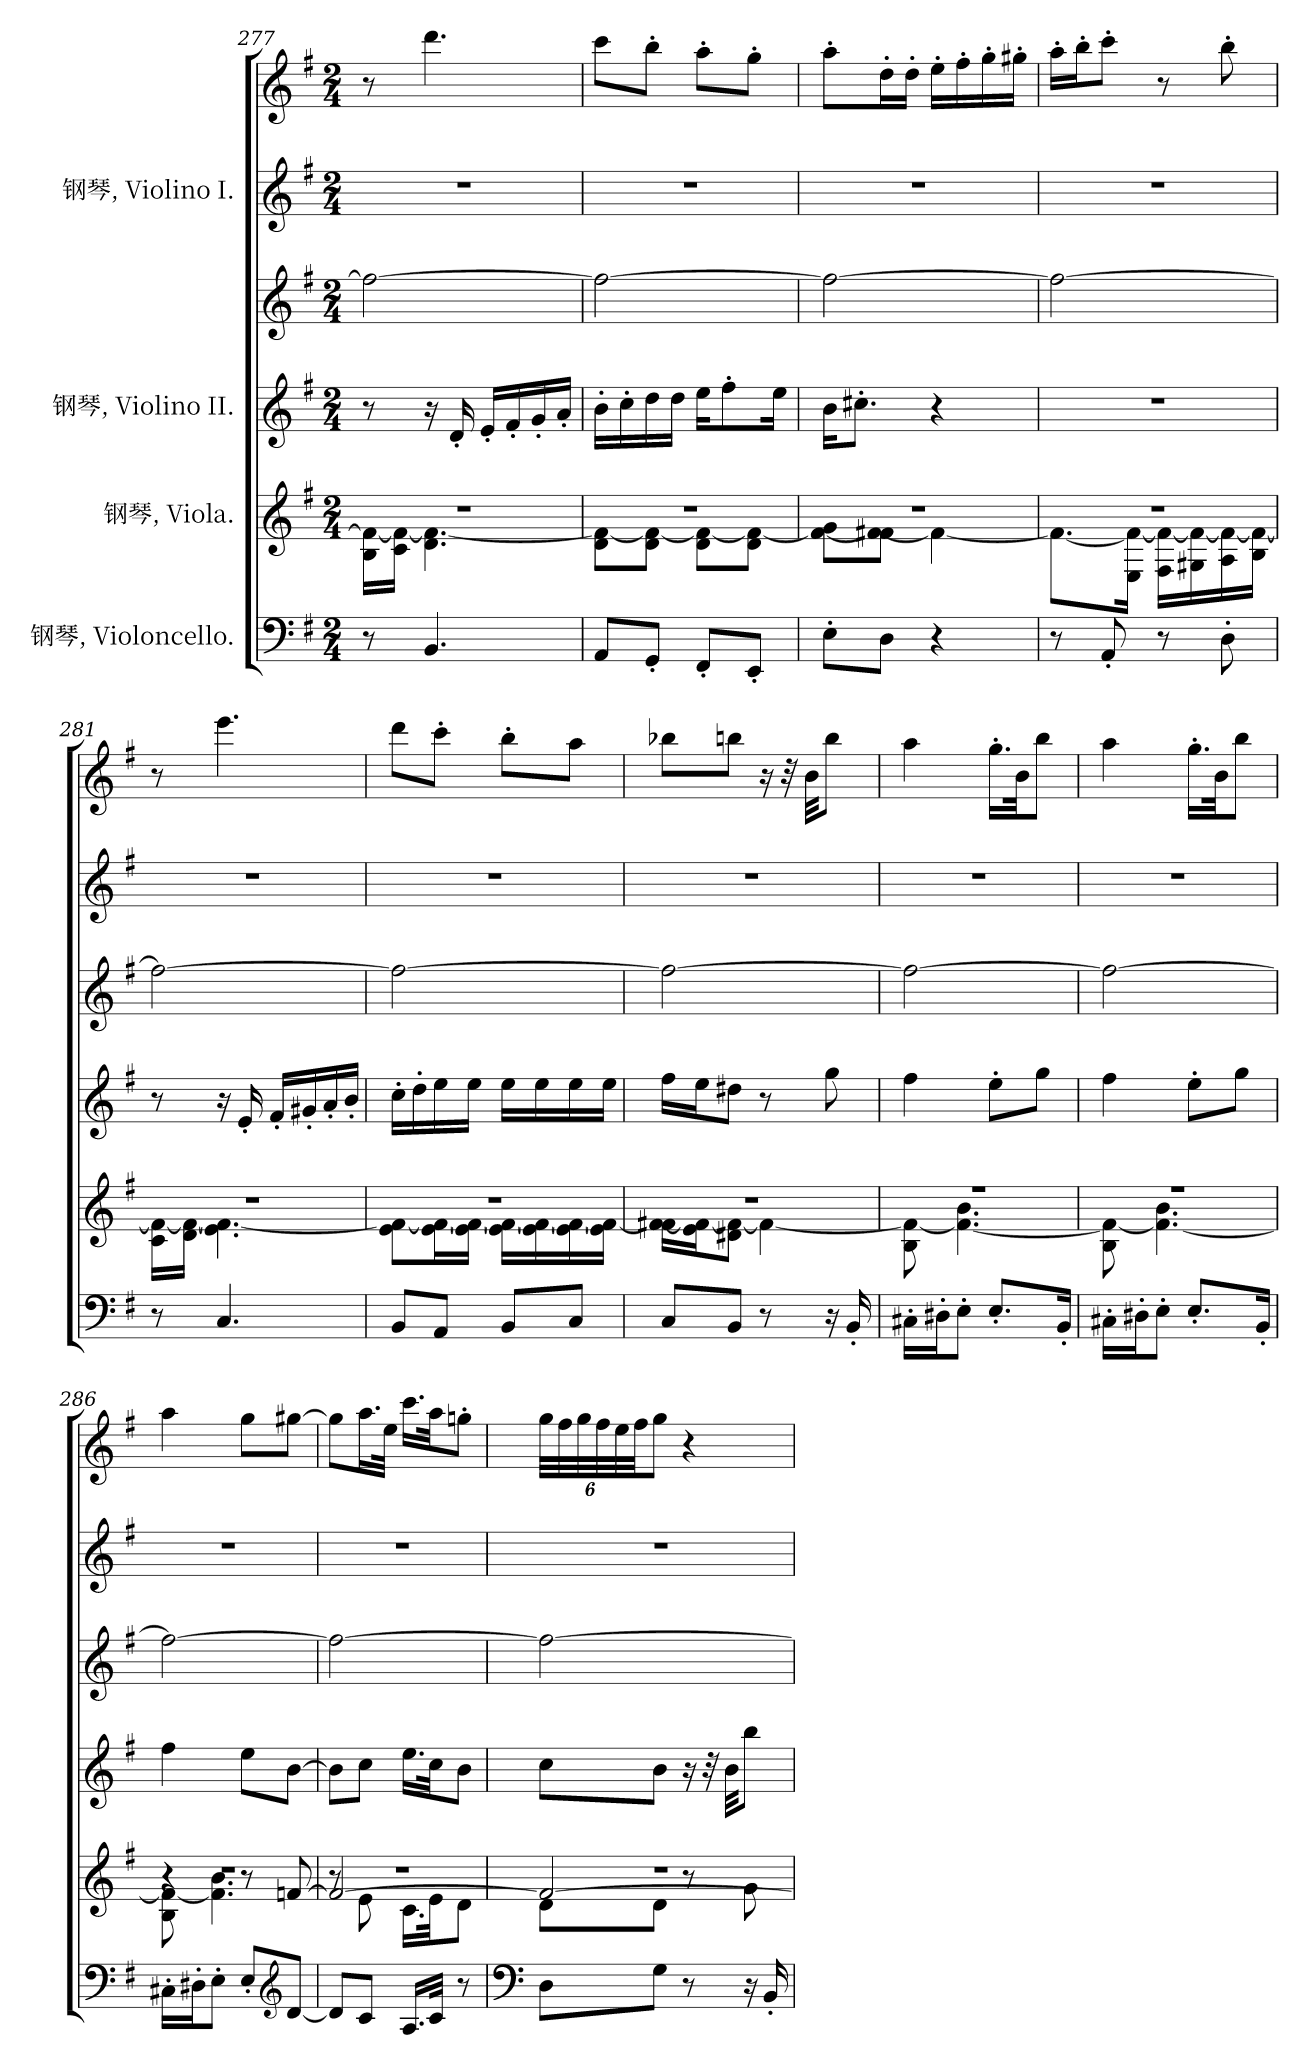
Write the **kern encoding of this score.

**kern	**kern	**kern	**kern	**kern	**kern
*part4	*part3	*part2	*part2	*part1	*part1
*staff6	*staff5	*staff4	*staff3	*staff2	*staff1
*I"钢琴, Violoncello.	*I"钢琴, Viola.	*I"钢琴, Violino II.	*	*I"钢琴, Violino I.	*
!!LO:LB:g=z
*clefF4	*clefG2	*clefG2	*clefG2	*clefG2	*clefG2
*k[f#]	*k[f#]	*k[f#]	*k[f#]	*k[f#]	*k[f#]
*M2/4	*M2/4	*M2/4	*M2/4	*M2/4	*M2/4
=277	=277	=277	=277	=277	=277
*	*^	*	*	*	*
8r	2r	16B\ 16f\_LL	8r	2ff\_	2r	8r
.	.	16c\ 16f\_JJ	.	.	.	.
4.BB/	.	4.d\ 4.f\_	16r	.	.	4.ddd\
.	.	.	16d'/	.	.	.
.	.	.	16e'/LL	.	.	.
.	.	.	16f#'/	.	.	.
.	.	.	16g'/	.	.	.
.	.	.	16a'/JJ	.	.	.
=278	=278	=278	=278	=278	=278	=278
8AA/L	2r	8d\ 8f\_L	16b'\LL	2ff\_	2r	8ccc\L
.	.	.	16cc'\	.	.	.
8GG'/J	.	8d\ 8f\_J	16dd\	.	.	8bb'\J
.	.	.	16dd\JJ	.	.	.
8FF#'/L	.	8d\ 8f\_L	16ee\KL	.	.	8aa'\L
.	.	.	8ff#'\	.	.	.
8EE'/J	.	8d\ 8f\_J	.	.	.	8gg'\J
.	.	.	16ee\Jk	.	.	.
=279	=279	=279	=279	=279	=279	=279
8E'\L	2r	8f\_ 8g\L	16b\KL	2ff\_	2r	8aa'\L
.	.	.	8.cc#X'\J	.	.	.
8D\J	.	8f\_ 8f#X\J	.	.	.	16dd'\L
.	.	.	.	.	.	16dd'\JJ
4r	.	4f\_	4r	.	.	16ee'\LL
.	.	.	.	.	.	16ff#'\
.	.	.	.	.	.	16gg'\
.	.	.	.	.	.	16gg#X'\JJ
=280	=280	=280	=280	=280	=280	=280
8r	2r	8.f\L_	2r	2ff\_	2r	16aa'\LL
.	.	.	.	.	.	16bb'\J
8AA'/	.	.	.	.	.	8ccc'\J
.	.	16E\ 16f\_Jk	.	.	.	.
8r	.	16F#\ 16f\_LL	.	.	.	8r
.	.	16G#X\ 16f\_	.	.	.	.
8D'\	.	16A\ 16f\_	.	.	.	8bb'\
.	.	16B\ 16f\_JJ	.	.	.	.
!!LO:PB:g=z
=281	=281	=281	=281	=281	=281	=281
8r	2r	16c\ 16f\_LL	8r	2ff\_	2r	8r
.	.	16d\ 16f\_JJ	.	.	.	.
4.C/	.	4.e\ 4.f\_	16r	.	.	4.eee\
.	.	.	16e'/	.	.	.
.	.	.	16f#'/LL	.	.	.
.	.	.	16g#X'/	.	.	.
.	.	.	16a'/	.	.	.
.	.	.	16b'/JJ	.	.	.
=282	=282	=282	=282	=282	=282	=282
8BB/L	2r	8e\ 8f\_L	16cc'\LL	2ff\_	2r	8ddd\L
.	.	.	16dd'\	.	.	.
8AA/J	.	16e\ 16f\_L	16ee\	.	.	8ccc'\J
.	.	16e\ 16f\_JJ	16ee\JJ	.	.	.
8BB/L	.	16e\ 16f\_LL	16ee\LL	.	.	8bb'\L
.	.	16e\ 16f\_	16ee\	.	.	.
8C/J	.	16e\ 16f\_	16ee\	.	.	8aa\J
.	.	16e\ 16f\_JJ	16ee\JJ	.	.	.
=283	=283	=283	=283	=283	=283	=283
8C/L	2r	16f\_ 16f#X\LL	16ff#\LL	2ff\_	2r	8bb-X\L
.	.	16e\ 16f\_J	16ee\J	.	.	.
8BB/J	.	8d#X\ 8f\_J	8dd#X\J	.	.	8bbn\J
8r	.	4f\_	8r	.	.	16r
.	.	.	.	.	.	32r
.	.	.	.	.	.	32b\KKL
16r	.	.	8gg\	.	.	8bb\J
16BB'/	.	.	.	.	.	.
!!LO:LB:g=z
=284	=284	=284	=284	=284	=284	=284
16C#X'\LL	2r	8B\ 8f\_	4ff#\	2ff\_	2r	4aa\
16D#X'\J	.	.	.	.	.	.
8E'\J	.	4.f\_ 4.b\	.	.	.	.
8.E'/L	.	.	8ee'\L	.	.	16.gg'\LL
.	.	.	.	.	.	32b\JK
.	.	.	8gg\J	.	.	8bb\J
16BB'/Jk	.	.	.	.	.	.
=285	=285	=285	=285	=285	=285	=285
16C#X'\LL	2r	8B\ 8f\_	4ff#\	2ff\_	2r	4aa\
16D#X'\J	.	.	.	.	.	.
8E'\J	.	4.f\_ 4.b\	.	.	.	.
8.E'/L	.	.	8ee'\L	.	.	16.gg'\LL
.	.	.	.	.	.	32b\JK
.	.	.	8gg\J	.	.	8bb\J
16BB'/Jk	.	.	.	.	.	.
=286	=286	=286	=286	=286	=286	=286
*	*	*^	*	*	*	*
16C#X'\LL	2r	8B\ 8f\_	4r	4ff#\	2ff\_	2r	4aa\
16D#X'\J	.	.	.	.	.	.	.
8E'\J	.	4.f\] 4.b\	.	.	.	.	.
8E'/L	.	.	8r	8ee\L	.	.	8gg\L
*clefG2	*	*	*	*	*	*	*
[8d/J	.	.	[8fn/	[8b\J	.	.	[8gg#X\J
=287	=287	=287	=287	=287	=287	=287	=287
8d/L]	2r	8r	2f/_	8b\L]	2ff\_	2r	8gg#\L]
8c/J	.	8e\	.	8cc\J	.	.	16.aa\L
.	.	.	.	.	.	.	32ee\JJk
16.A/LL	.	16.c\LL	.	16.ee\LL	.	.	16.ccc\LL
32c/JJk	.	32e\JK	.	32cc\JK	.	.	32aa\JK
8r	.	8d\J	.	8b\J	.	.	8ggn'\J
!!LO:PB:g=z
=288	=288	=288	=288	=288	=288	=288	=288
*clefF4	*	*	*	*	*	*	*
*	*	*	*	*	*	*	*Xbrackettup
8D\L	2r	8d\L	2f/_	8cc\L	2ff\_	2r	48gg\LLL
.	.	.	.	.	.	.	48ff#\
.	.	.	.	.	.	.	48gg\
.	.	.	.	.	.	.	48ff#\
.	.	.	.	.	.	.	48ee\
.	.	.	.	.	.	.	48ff#\JJ
8G\J	.	8d\J	.	8b\J	.	.	8gg\J
8r	.	8r	.	16r	.	.	4r
.	.	.	.	32r	.	.	.
.	.	.	.	32b\KKL	.	.	.
16r	.	8g\	.	8bb\J	.	.	.
16BB'/	.	.	.	.	.	.	.
*	*v	*v	*v	*	*	*	*
=	=	=	=	=	=
*-	*-	*-	*-	*-	*-
